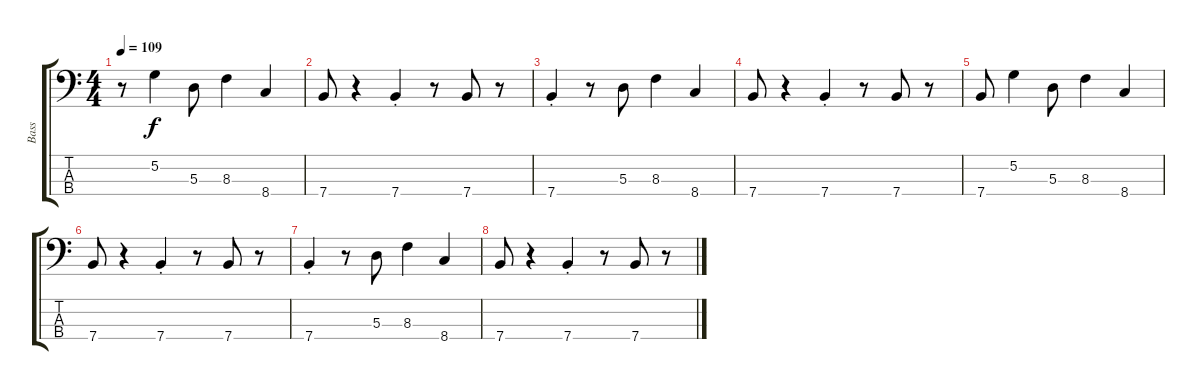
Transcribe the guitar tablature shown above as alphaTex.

\track ("Bass" "Bass") {instrument slapbass1}
\staff {score tabs}
\tuning (G2 D2 A1 E1) {hide}
\ts (4 4)
\tempo 109
\clef f4
\ks c
r.8{dy f} 5.2.4 5.3.8 8.3.4 8.4.4 |
7.4.8 r.4 7.4{st}.4 r.8 7.4.8 r.8 |
7.4{st}.4 r.8 5.3.8 8.3.4 8.4.4 |
7.4.8 r.4 7.4{st}.4 r.8 7.4.8 r.8 |
7.4.8 5.2.4 5.3.8 8.3.4 8.4.4 |
7.4.8 r.4 7.4{st}.4 r.8 7.4.8 r.8 |
7.4{st}.4 r.8 5.3.8 8.3.4 8.4.4 |
7.4.8 r.4 7.4{st}.4 r.8 7.4.8 r.8
